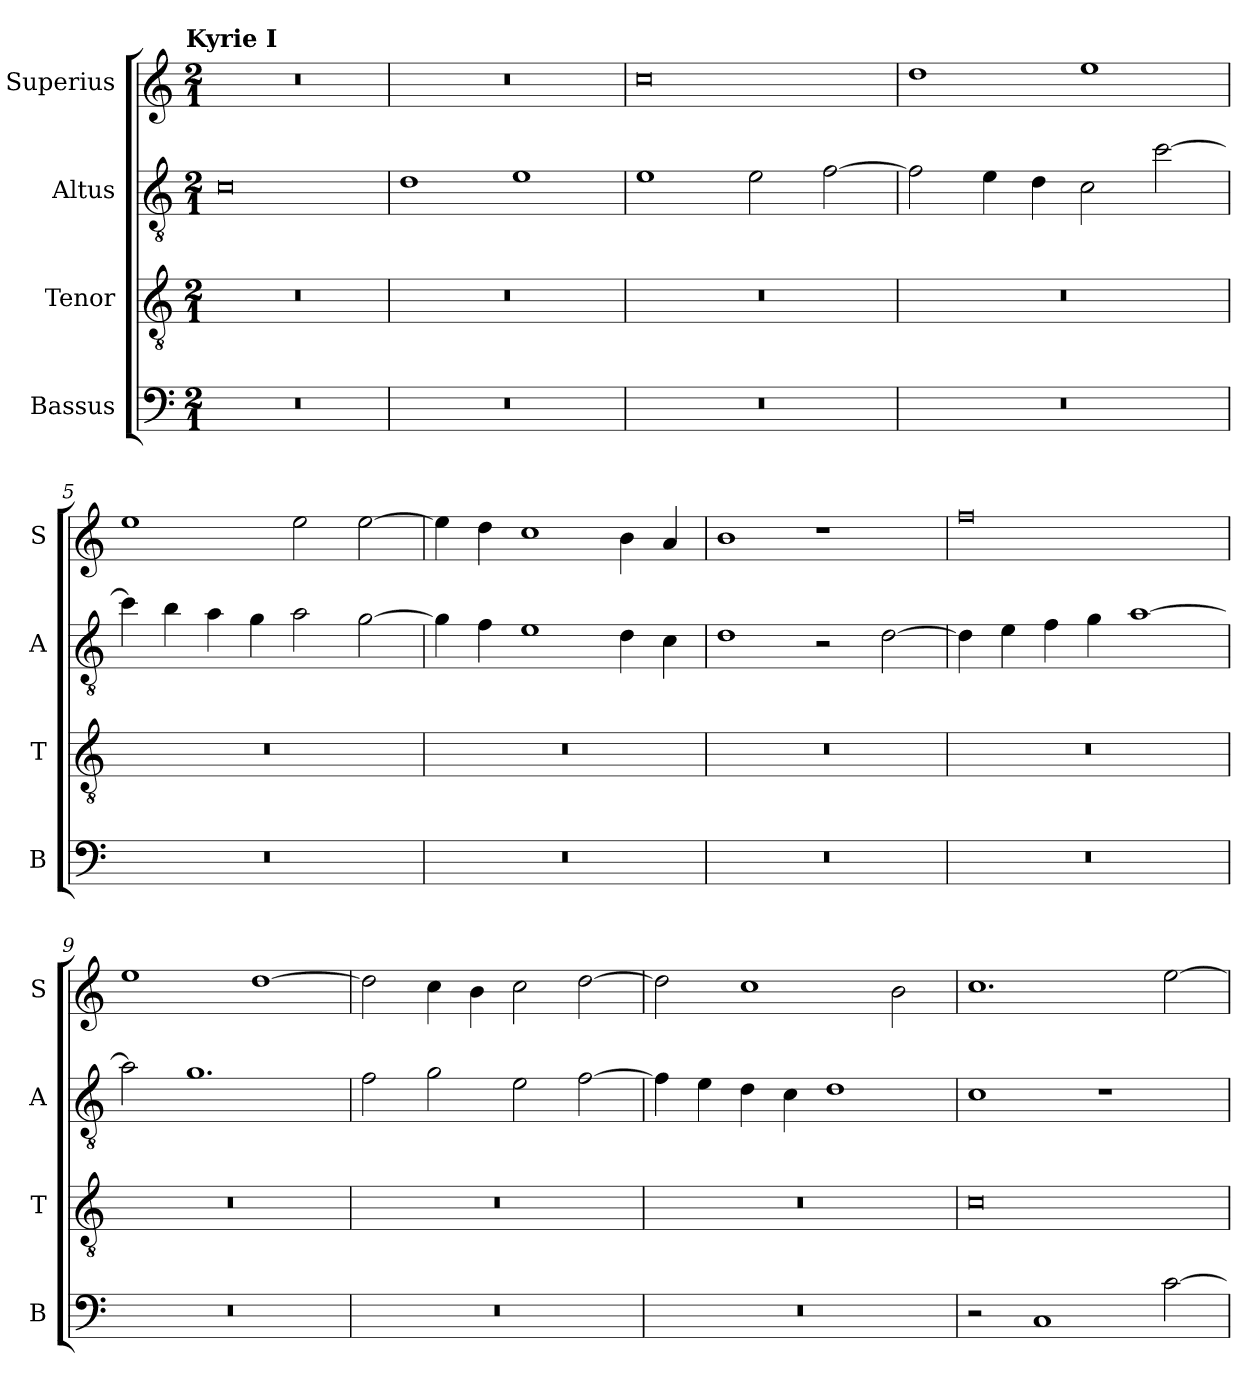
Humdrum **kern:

**kern	**kern	**kern	**kern
*part4	*part3	*part2	*part1
*staff4	*staff3	*staff2	*staff1
*I"Bassus	*I"Tenor	*I"Altus	*I"Superius
*I'B	*I'T	*I'A	*I'S
*clefF4	*clefGv2	*clefGv2	*clefG2
*k[]	*k[]	*k[]	*k[]
!!LO:TX:omd:t=Kyrie I
*M2/1	*M2/1	*M2/1	*M2/1
=1	=1	=1	=1
0r	0r	0c	0r
=2	=2	=2	=2
0r	0r	1d	0r
.	.	1e	.
=3	=3	=3	=3
0r	0r	1e	0cc
.	.	2e	.
.	.	[2f	.
=4	=4	=4	=4
0r	0r	2f]	1dd
.	.	4e	.
.	.	4d	.
.	.	2c	1ee
.	.	[2cc	.
=5	=5	=5	=5
0r	0r	4cc]	1ee
.	.	4b	.
.	.	4a	.
.	.	4g	.
.	.	2a	2ee
.	.	[2g	[2ee
=6	=6	=6	=6
0r	0r	4g]	4ee]
.	.	4f	4dd
.	.	1e	1cc
.	.	4d	4b
.	.	4c	4a
=7	=7	=7	=7
0r	0r	1d	1b
.	.	2r	1r
.	.	[2d	.
=8	=8	=8	=8
0r	0r	4d]	0ff
.	.	4e	.
.	.	4f	.
.	.	4g	.
.	.	[1a	.
=9	=9	=9	=9
0r	0r	2a]	1ee
.	.	1.g	.
.	.	.	[1dd
=10	=10	=10	=10
0r	0r	2f	2dd]
.	.	2g	4cc
.	.	.	4b
.	.	2e	2cc
.	.	[2f	[2dd
=11	=11	=11	=11
0r	0r	4f]	2dd]
.	.	4e	.
.	.	4d	1cc
.	.	4c	.
.	.	1d	.
.	.	.	2b
=12	=12	=12	=12
2r	0c	1c	1.cc
1C	.	.	.
.	.	1r	.
[2c	.	.	[2ee
=	=	=	=
*-	*-	*-	*-
